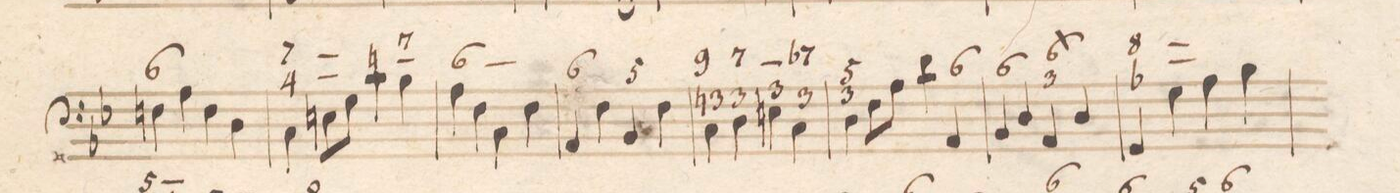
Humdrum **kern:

**kern	**fba	**dynam
*I"Organo	*	*
*clefF4	*	*
*k[b-e-]	*	*
*met(c)	*	*
*M4/4	*	*
4Fn\	6	.
4A\	.	.
4F\	.	.
4D\	.	.
=41	=41	=41
4C\	7 4	.
8En\L	_ _	.
8G\J	.	.
4c\	n	.
4B-\	_	.
.	7	.
=42	=42	=42
4A\	6	.
4F\	_	.
4C/	.	.
4F\	.	.
=43	=43	=43
4AA/	6	.
4F\	.	.
4BB-/	5	.
4F\	.	.
=44	=44	=44
4C\	9 3n	.
4D\	7 3	.
.	_	.
4En\	3	.
4C/	7- 3	.
=45	=45	=45
4D\	5 3	.
8F\L	.	.
8A\J	.	.
4d\	.	.
4AA/	6	.
=46	=46	=46
4BB-/	6	.
4D\	.	.
4AA/	6 3	.
4D\	.	.
=47	=47	=47
4GG/	8 -	.
4G\	_ _	.
4A\	.	.
4B-\	.	.
=48	=48	=48
*-	*-	*-
